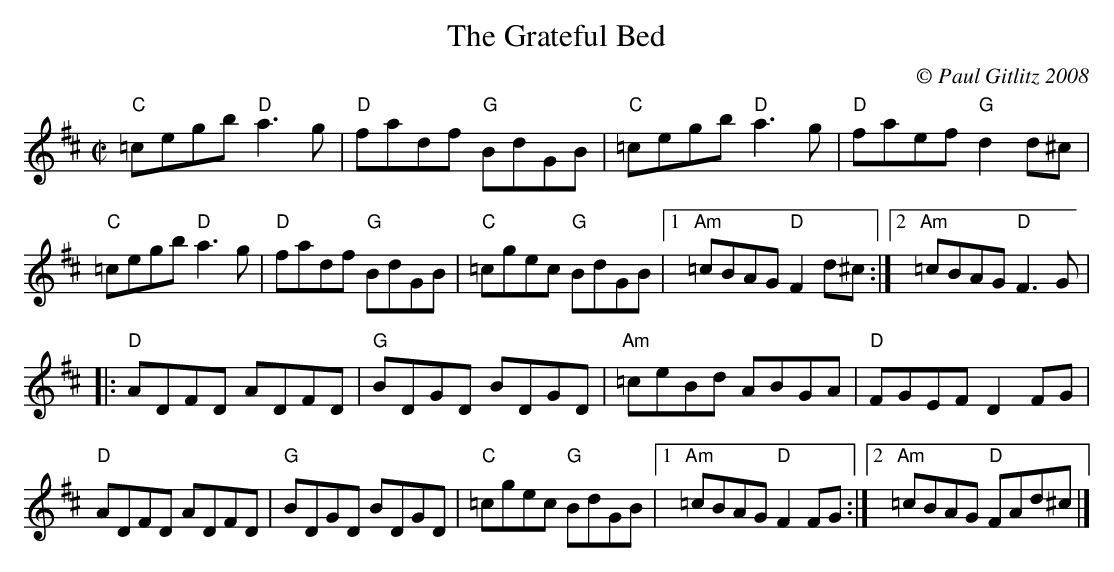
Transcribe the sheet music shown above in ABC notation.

X:1
T:Grateful Bed, The
M:C|
C:© Paul Gitlitz 2008
K:D
"C"=cegb "D"a3g|"D"fadf "G"BdGB|"C"=cegb "D"a3g|"D"faef "G"d2d^c|!
"C"=cegb "D"a3g|"D"fadf "G"BdGB|"C"=cgec "G"BdGB|1"Am"=cBAG "D"F2d^c:|2"Am"=cBAG "D"F3G|!
|:"D"ADFD ADFD|"G"BDGD BDGD|"Am"=ceBd ABGA|"D"FGEF D2FG|!
"D"ADFD ADFD|"G"BDGD BDGD|"C"=cgec "G"BdGB|1"Am"=cBAG "D"F2FG:|2"Am"=cBAG "D"FAd^c|]
